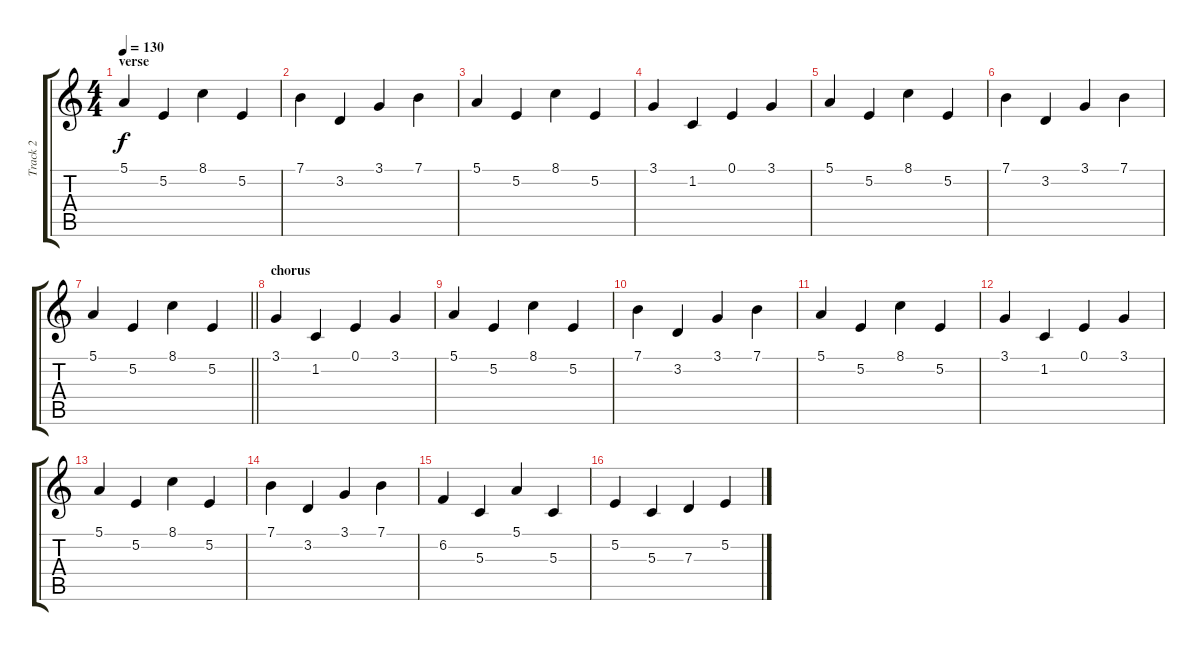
\track ("Track 2" "Track 2") {instrument vibraphone}
\staff {score tabs}
\tuning (E4 B3 G3 D3 A2 E2) {hide}
\ts (4 4)
\section ("" "verse")
\tempo 130
\clef g2
\ks c
5.1.4{dy f} 5.2.4 8.1.4 5.2.4 |
7.1.4 3.2.4 3.1.4 7.1.4 |
5.1.4 5.2.4 8.1.4 5.2.4 |
3.1.4 1.2.4 0.1.4 3.1.4 |
5.1.4 5.2.4 8.1.4 5.2.4 |
7.1.4 3.2.4 3.1.4 7.1.4 |
\barLineRight lightlight
5.1.4 5.2.4 8.1.4 5.2.4 |
\section ("" "chorus")
3.1.4 1.2.4 0.1.4 3.1.4 |
5.1.4 5.2.4 8.1.4 5.2.4 |
7.1.4 3.2.4 3.1.4 7.1.4 |
5.1.4 5.2.4 8.1.4 5.2.4 |
3.1.4 1.2.4 0.1.4 3.1.4 |
5.1.4 5.2.4 8.1.4 5.2.4 |
7.1.4 3.2.4 3.1.4 7.1.4 |
6.2.4 5.3.4 5.1.4 5.3.4 |
5.2.4 5.3.4 7.3.4 5.2.4
